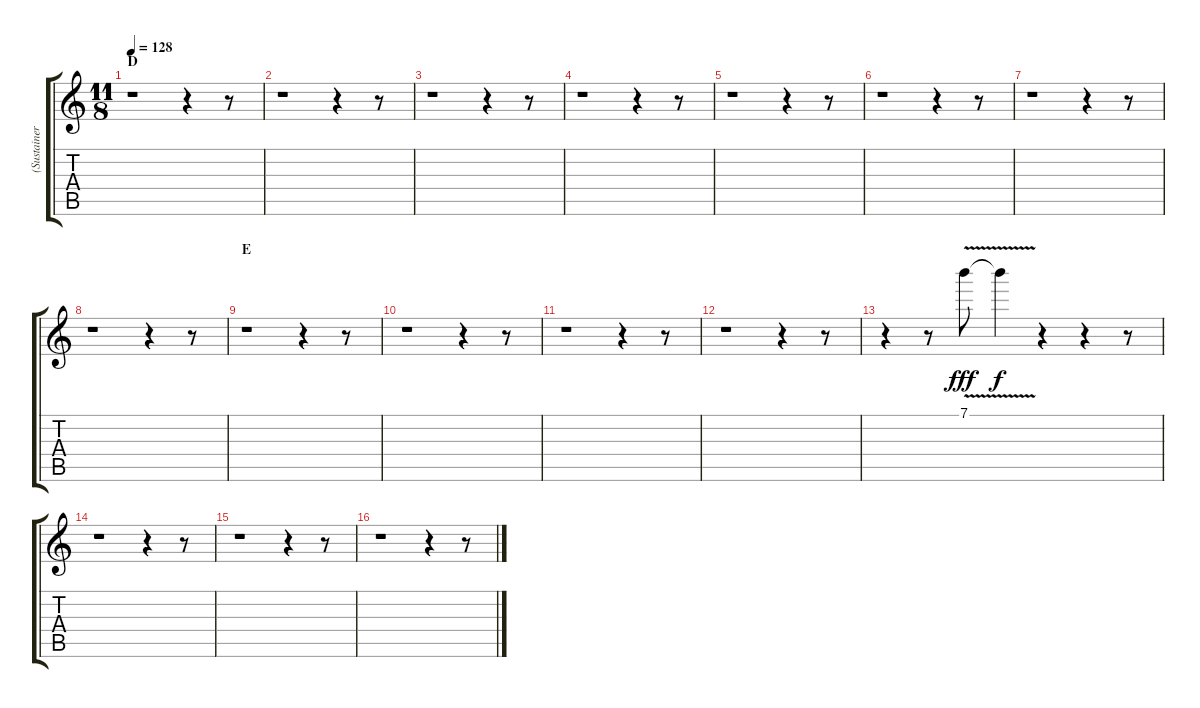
\track ("(Sustainer / A.H.)" "(Sustainer") {instrument distortionguitar}
\staff {score tabs}
\tuning (E5 B4 G4 D4 A3 E3) {hide}
\ts (11 8)
\section ("" "D")
\tempo 128
\clef g2
\ks c
r.1{dy f} r.4 r.8 |
r.1 r.4 r.8 |
r.1 r.4 r.8 |
r.1 r.4 r.8 |
r.1 r.4 r.8 |
r.1 r.4 r.8 |
r.1 r.4 r.8 |
r.1 r.4 r.8 |
\section ("" "E")
r.1 r.4 r.8 |
r.1 r.4 r.8 |
r.1 r.4 r.8 |
r.1 r.4 r.8 |
r.4 r.8 7.1{v}.8{dy fff} 7.1{t}.4{dy f} r.4 r.4 r.8 |
r.1 r.4 r.8 |
r.1 r.4 r.8 |
r.1 r.4 r.8
